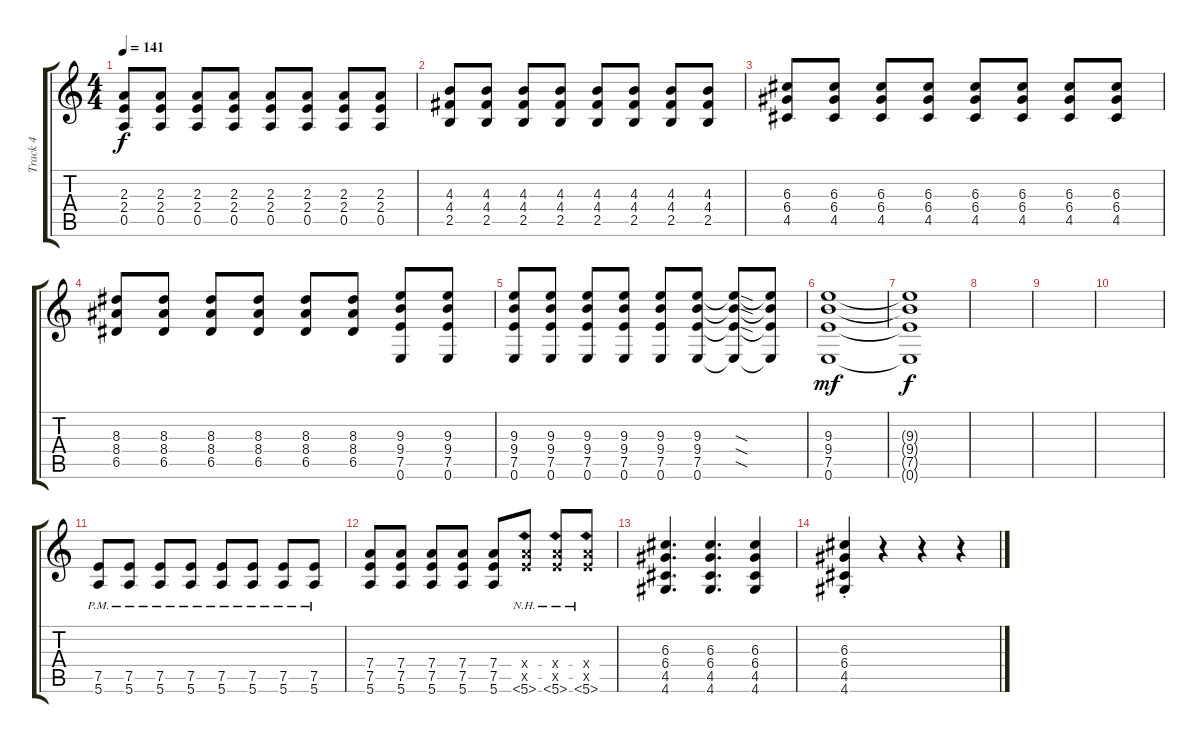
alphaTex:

\track ("Track 4" "Track 4") {instrument distortionguitar}
\staff {score tabs}
\tuning (E4 B3 G3 D3 A2 E2) {hide}
\ts (4 4)
\tempo 141
\clef g2
\ks c
(2.3 2.4 0.5).8{dy f} (2.3 2.4 0.5).8 (2.3 2.4 0.5).8 (2.3 2.4 0.5).8 (2.3 2.4 0.5).8 (2.3 2.4 0.5).8 (2.3 2.4 0.5).8 (2.3 2.4 0.5).8 |
(4.3 4.4 2.5).8 (4.3 4.4 2.5).8 (4.3 4.4 2.5).8 (4.3 4.4 2.5).8 (4.3 4.4 2.5).8 (4.3 4.4 2.5).8 (4.3 4.4 2.5).8 (4.3 4.4 2.5).8 |
(6.3 6.4 4.5).8 (6.3 6.4 4.5).8 (6.3 6.4 4.5).8 (6.3 6.4 4.5).8 (6.3 6.4 4.5).8 (6.3 6.4 4.5).8 (6.3 6.4 4.5).8 (6.3 6.4 4.5).8 |
(8.3 8.4 6.5).8 (8.3 8.4 6.5).8 (8.3 8.4 6.5).8 (8.3 8.4 6.5).8 (8.3 8.4 6.5).8 (8.3 8.4 6.5).8 (9.3 9.4 7.5 0.6).8 (9.3 9.4 7.5 0.6).8 |
(9.3 9.4 7.5 0.6).8 (9.3 9.4 7.5 0.6).8 (9.3 9.4 7.5 0.6).8 (9.3 9.4 7.5 0.6).8 (9.3 9.4 7.5 0.6).8 (9.3 9.4 7.5 0.6).8 (9.3{sod t} 9.4{sod t} 7.5{sod t} 0.6{t}).8 (9.3{t} 9.4{t} 7.5{t} 0.6{t}).8 |
(9.3 9.4 7.5 0.6).1{dy mf} |
(9.3{t} 9.4{t} 7.5{t} 0.6{t}).1{dy f} |
|
|
|
(7.5{pm} 5.6{pm}).8 (7.5{pm} 5.6{pm}).8 (7.5{pm} 5.6{pm}).8 (7.5{pm} 5.6{pm}).8 (7.5{pm} 5.6{pm}).8 (7.5{pm} 5.6{pm}).8 (7.5{pm} 5.6{pm}).8 (7.5{pm} 5.6{pm}).8 |
(7.4 7.5 5.6).8 (7.4 7.5 5.6).8 (7.4 7.5 5.6).8 (7.4 7.5 5.6).8 (7.4 7.5 5.6).8 (7.4{x} 7.5{x} 5.6{nh}).8 (7.4{x} 7.5{x} 5.6{nh}).8 (7.4{x} 7.5{x} 5.6{nh}).8 |
(6.3 6.4 4.5 4.6).4{d} (6.3 6.4 4.5 4.6).4{d} (6.3 6.4 4.5 4.6).4 |
(6.3{st} 6.4{st} 4.5{st} 4.6{st}).4 r.4 r.4 r.4
